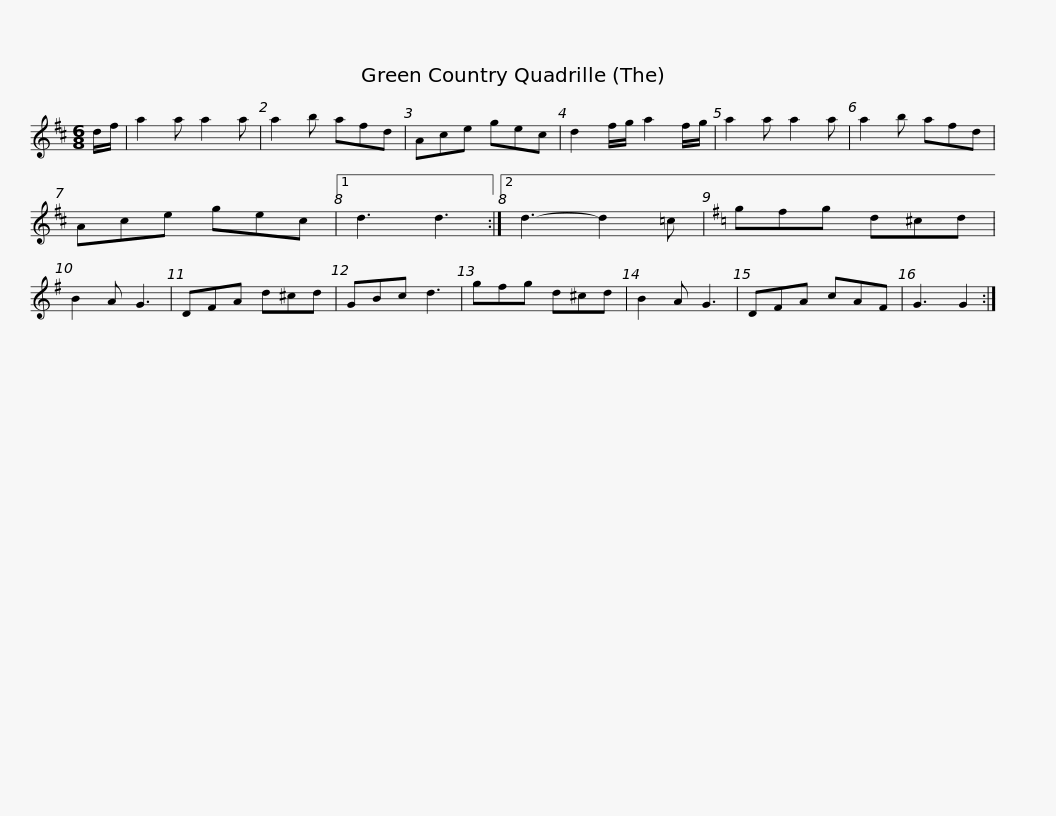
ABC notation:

X:1
L:1/8
M:6/8
I:linebreak $
K:D
V:1 treble
V:1
 d/f/ | a2 a a2 a | a2 b afd | Ace gec | d2 f/g/ a2 f/g/ | %5
 a2 a a2 a | a2 b afd | Ace gec |1$ d3 d3 :|2 d3- d2 =c | %10
[K:G] gfg d^cd | B2 A G3 | DFA d^cd | GBc d3 | gfg d^cd | %15
 B2 A G3 |$ DFA cAF | G3 G2 :| %18
